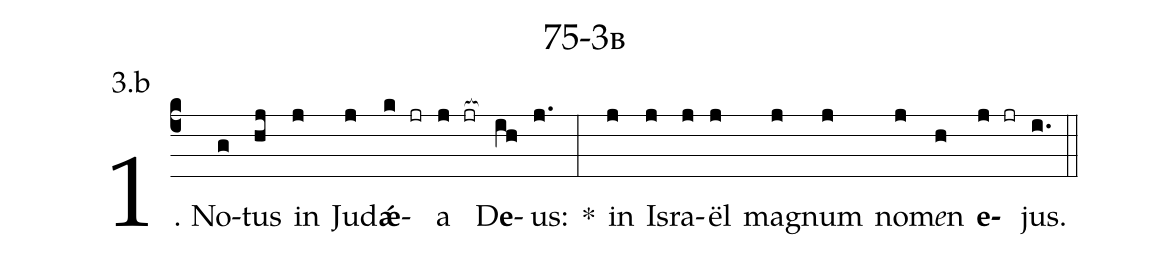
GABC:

name: 75-3b;
annotation: 3.b;
%%
(c4)1. No(g)tus(hj) in(j) Ju(j)d<b>ǽ</b>(k jr)a(j jr[ocb:1{]) D<b>e</b>(ih[ocb:0}])us:(j.) *(:) in(j) Is(j)ra(j)ël(j) ma(j)gnum(j) no(j)m<i>e</i>n(h) <b>e</b>(j jr)jus.(i.) (::)
